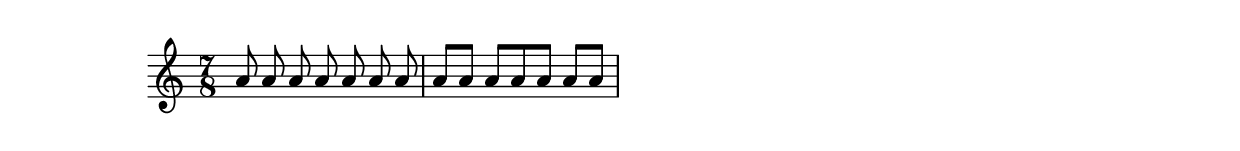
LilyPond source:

% Do not edit this file; it is automatically
% generated from Documentation/snippets/new
% This file is in the public domain.
%% Note: this file works from version 2.13.29
\version "2.13.31"

\header {
%% Translation of GIT committish: 0b55335aeca1de539bf1125b717e0c21bb6fa31b
  texidoces = "
No está especificada ninguna agrupación predeterminada automática
de las barras para el compás de 7/8, de forma que si se requieren
barras automáticas se debe especificar la forma de agrupamiento.
Por ejemplo, para agrupar todas las barras en la forma 2-3-2 en el
compás de 7/8, especificamos los finales de barra en 2/8 y 5/8:

"
  doctitlees = "Agrupamiento de las barras en el compás de 7/8"


%% Translation of GIT committish: 0a868be38a775ecb1ef935b079000cebbc64de40
texidocde = "
Es gibt keine automatischen Balkengruppen für 7/8-Takte.  Wenn diese
Taktart benötigt wird, müssen die Gruppierungen definiert werden.  Um
beispielsweise alle Noten in 2/8-3/8-2/8 aufzuteilen, müssen Balkenenden
für 2/8 und 5/8 definiert werden:

"
  doctitlede = "Balkengruppen für 7/8-Takte"


%% Translation of GIT committish: 548076f550a2b7fb09f1260f0e5e2bb028ad396c
texidocfr = "
Aucune règle de ligature automatique n'est disponible pour une mesure à
7/8.  Il faudra donc, en pareil cas, définir vous-même les règles de
regroupement.  Pour, par exemple, ligaturer sur la base de 2/8-3/8-2/8,
il faudra donc définir les terminaisons de 2/8 et 5/8 :

"
  doctitlefr = "Règle de ligature dans une mesure à 7/8"

  lsrtags = "rhythms"
  texidoc = "
There is no default beat structure specified for 7/8 time,
so if automatic beams are required the structure must be specified.  For
example, to group all beams 2-3-2 in 7/8 time, specify the
beat structure to be (2 3 2):
"
  doctitle = "Beam grouping in 7/8 time"
} % begin verbatim


\relative c'' {
  \time 7/8
  % rhythm 2-3-2
  a8 a a a a a a
  \set Score.beatStructure = #'(2 3 2)
  a8 a a a a a a
}
